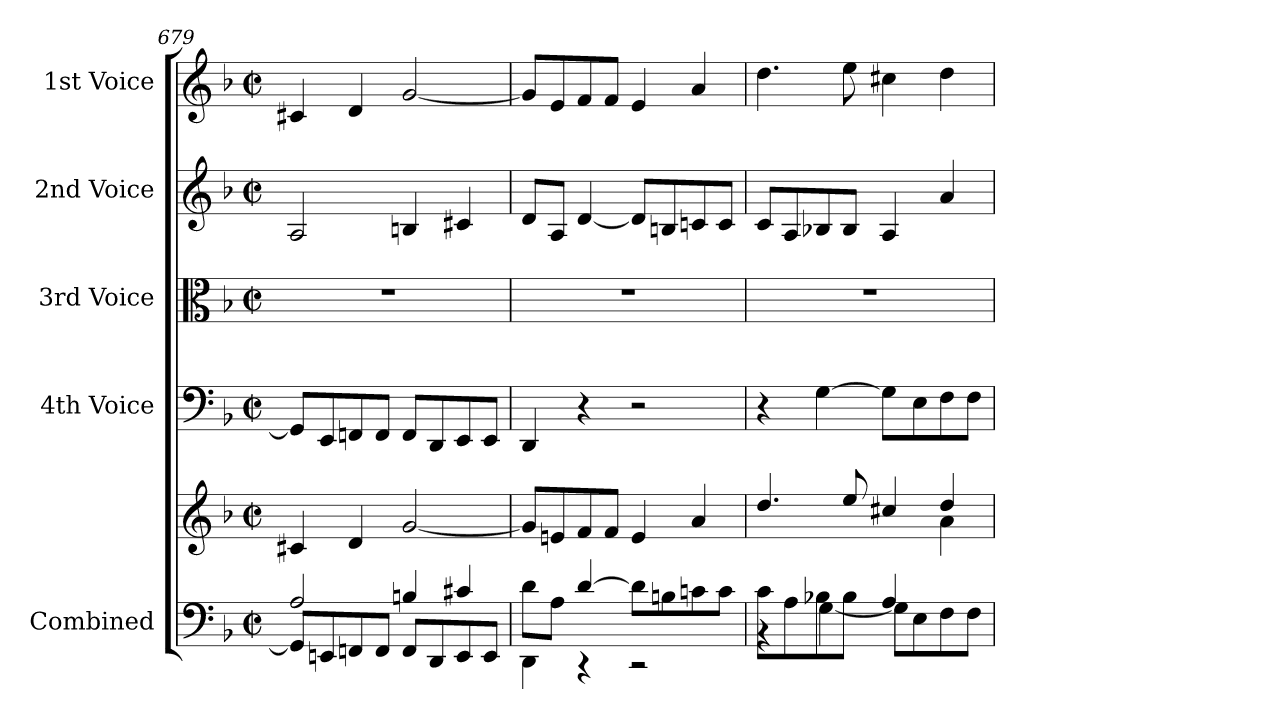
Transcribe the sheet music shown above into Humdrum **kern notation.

**kern	**kern	**kern	**kern	**kern	**kern
*part5	*part5	*part4	*part3	*part2	*part1
*staff6	*staff5	*staff4	*staff3	*staff2	*staff1
*I"Combined	*	*I"4th Voice	*I"3rd Voice	*I"2nd Voice	*I"1st Voice
!!LO:PB:g=z
*clefF4	*clefG2	*clefF4	*clefC3	*clefG2	*clefG2
*k[b-]	*k[b-]	*k[b-]	*k[b-]	*k[b-]	*k[b-]
*M2/2	*M2/2	*M2/2	*M2/2	*M2/2	*M2/2
*met(c|)	*met(c|)	*met(c|)	*met(c|)	*met(c|)	*met(c|)
=679	=679	=679	=679	=679	=679
*^	*	*	*	*	*
2A/	8GG/L]	4c#X/	8GG/L]	1r	2A/	4c#X/
.	8EEn/	.	8EE/	.	.	.
.	8FFn/	4d/	8FFn/	.	.	4d/
.	8FF/J	.	8FF/J	.	.	.
4Bn/	8FF/L	[2g/	8FF/L	.	4Bn/	[2g/
.	8DD/	.	8DD/	.	.	.
4c#X/	8EE/	.	8EE/	.	4c#X/	.
.	8EE/J	.	8EE/J	.	.	.
=680	=680	=680	=680	=680	=680	=680
8d\L	4DD\	8g/L]	4DD/	1r	8d/L	8g/L]
8A\J	.	8en/	.	.	8A/J	8e/
[4d/	4r	8f/	4r	.	[4d/	8f/
.	.	8f/J	.	.	.	8f/J
8d\L]	2r	4e/	2r	.	8d/L]	4e/
8Bn\	.	.	.	.	8Bn/	.
8cn\	.	4a/	.	.	8cn/	4a/
8c\J	.	.	.	.	8c/J	.
=681	=681	=681	=681	=681	=681	=681
*	*	*^	*	*	*	*
8c\L	4r	4.dd/	2.ryy	4r	1r	8c/L	4.dd\
8A\	.	.	.	.	.	8A/	.
8B-X\	[4G\	.	.	[4G\	.	8B-X/	.
8B-\J	.	8ee/	.	.	.	8B-/J	8ee\
4A/	8G\L]	4cc#X/	.	8G\L]	.	4A/	4cc#X\
.	8E\	.	.	8E\	.	.	.
4ryy	8F\	4dd/	4a\	8F\	.	4a/	4dd\
.	8F\J	.	.	8F\J	.	.	.
*v	*v	*	*	*	*	*	*
*	*v	*v	*	*	*	*
=	=	=	=	=	=
*-	*-	*-	*-	*-	*-
